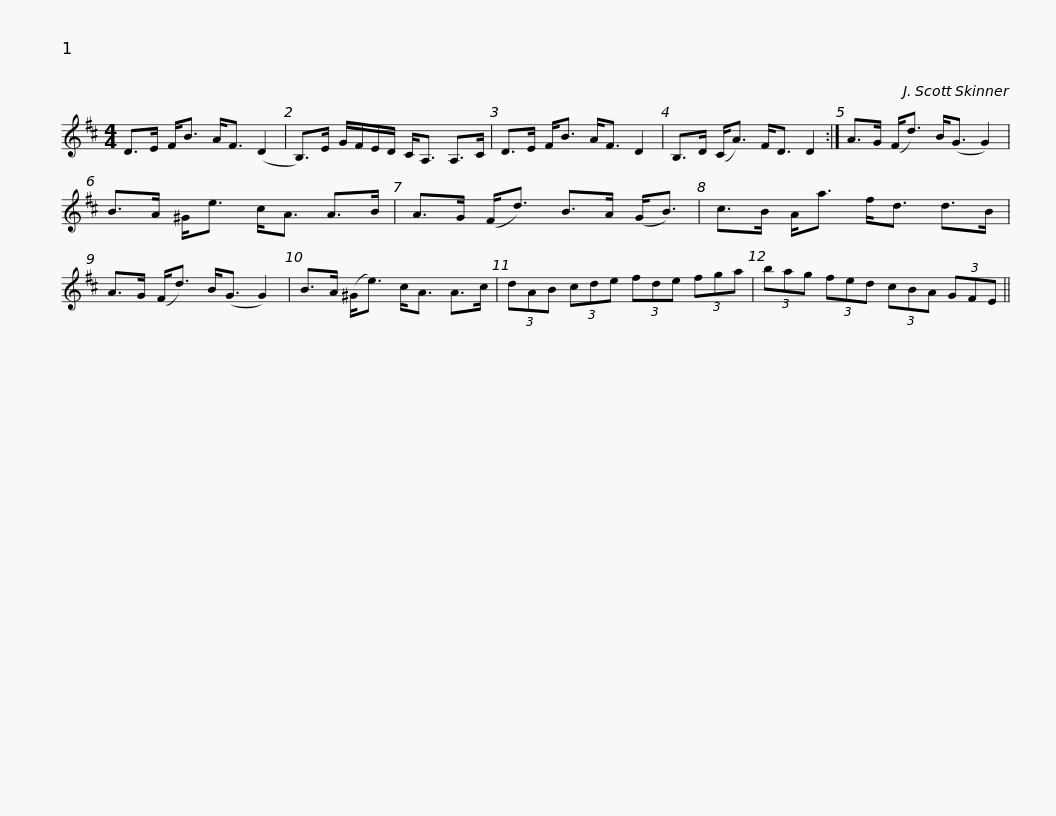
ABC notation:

X:1
L:1/8
M:4/4
I:linebreak $
K:D
V:1 treble
V:1
 D>E F<B A<F (D2 | B,>)E G/F/E/D/ C<A, A,>C | D>E F<B A<F D2 | B,>D (C<A) F<D D2 :|$ A>G (F<d) B<(G G2) | %5
 B>A ^G<e c<A A>B | A>G (F<d) B>A (G<B) | c>B A<a f<d d>B |$ A>G (F<d) B<(G G2) | B>A (^G<e) c<A A>c | %10
 (3dAB (3cde (3fde (3fga | (3bag (3fed (3cBA (3GFE || %12
